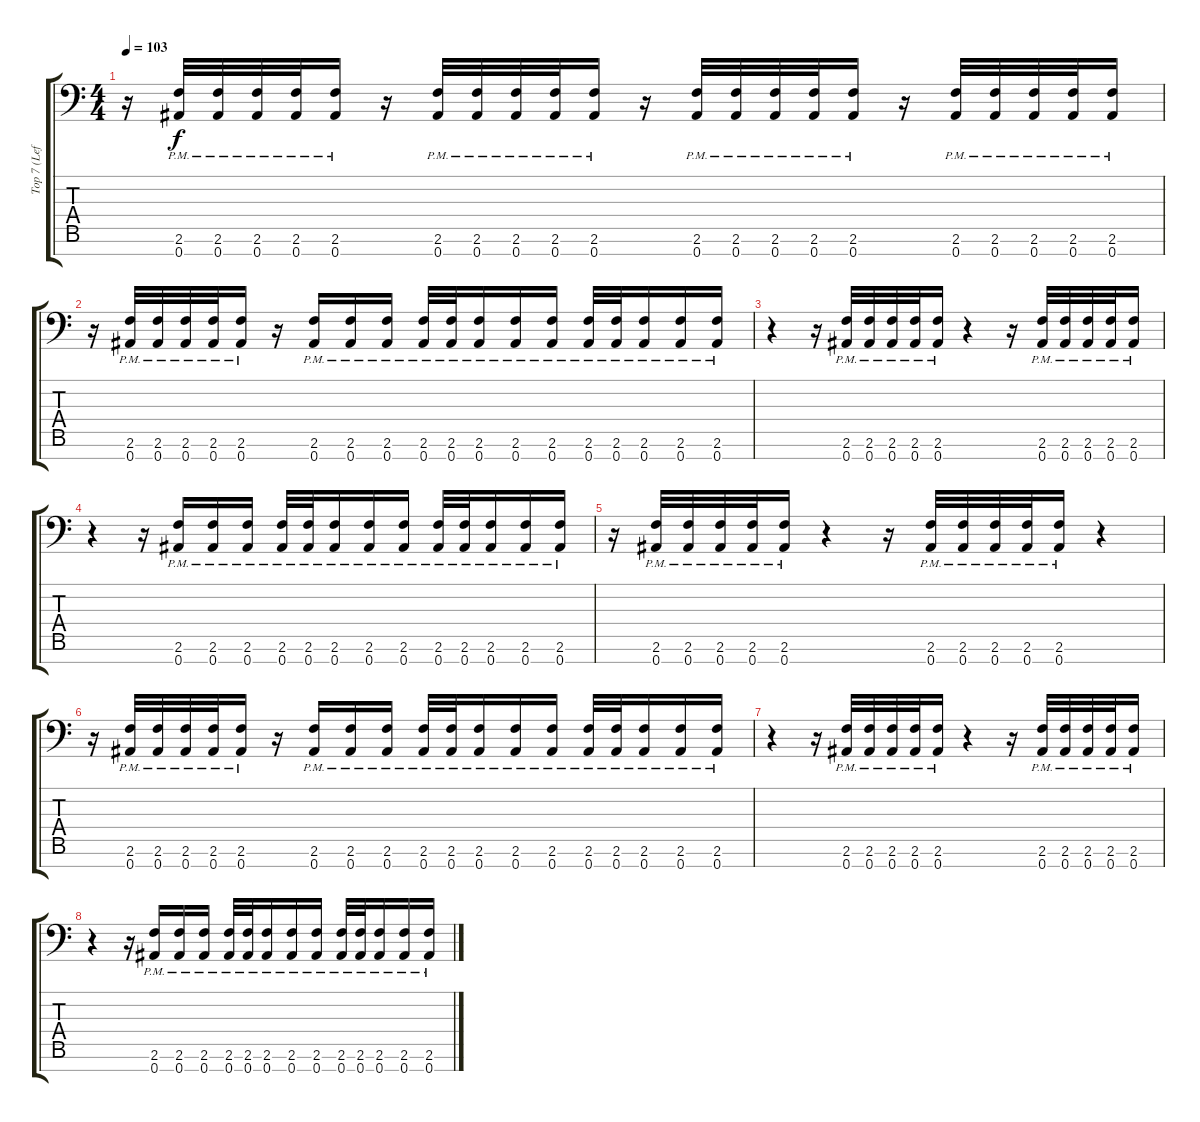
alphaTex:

\track ("Top 7 (Left Guitar)" "Top 7 (Lef") {instrument distortionguitar}
\staff {score tabs}
\tuning (Eb4 Bb3 Gb3 Db3 Ab2 Eb2 Bb1) {hide}
\ts (4 4)
\tempo 103
\clef f4
\ks c
r.16{dy f} (2.6{pm} 0.7{pm}).32 (2.6{pm} 0.7{pm}).32 (2.6{pm} 0.7{pm}).32 (2.6{pm} 0.7{pm}).32 (2.6{pm} 0.7{pm}).16 r.16 (2.6{pm} 0.7{pm}).32 (2.6{pm} 0.7{pm}).32 (2.6{pm} 0.7{pm}).32 (2.6{pm} 0.7{pm}).32 (2.6{pm} 0.7{pm}).16 r.16 (2.6{pm} 0.7{pm}).32 (2.6{pm} 0.7{pm}).32 (2.6{pm} 0.7{pm}).32 (2.6{pm} 0.7{pm}).32 (2.6{pm} 0.7{pm}).16 r.16 (2.6{pm} 0.7{pm}).32 (2.6{pm} 0.7{pm}).32 (2.6{pm} 0.7{pm}).32 (2.6{pm} 0.7{pm}).32 (2.6{pm} 0.7{pm}).16 |
r.16 (2.6{pm} 0.7{pm}).32 (2.6{pm} 0.7{pm}).32 (2.6{pm} 0.7{pm}).32 (2.6{pm} 0.7{pm}).32 (2.6{pm} 0.7{pm}).16 r.16 (2.6{pm} 0.7{pm}).16 (2.6{pm} 0.7{pm}).16 (2.6{pm} 0.7{pm}).16 (2.6{pm} 0.7{pm}).32 (2.6 0.7{pm}).32 (2.6{pm} 0.7{pm}).16 (2.6{pm} 0.7{pm}).16 (2.6{pm} 0.7{pm}).16 (2.6{pm} 0.7{pm}).32 (2.6{pm} 0.7{pm}).32 (2.6{pm} 0.7{pm}).16 (2.6{pm} 0.7{pm}).16 (2.6{pm} 0.7{pm}).16 |
r.4 r.16 (2.6{pm} 0.7{pm}).32 (2.6{pm} 0.7{pm}).32 (2.6{pm} 0.7{pm}).32 (2.6{pm} 0.7{pm}).32 (2.6{pm} 0.7{pm}).16 r.4 r.16 (2.6{pm} 0.7{pm}).32 (2.6{pm} 0.7{pm}).32 (2.6{pm} 0.7{pm}).32 (2.6{pm} 0.7{pm}).32 (2.6{pm} 0.7{pm}).16 |
r.4 r.16 (2.6{pm} 0.7{pm}).16 (2.6{pm} 0.7{pm}).16 (2.6{pm} 0.7{pm}).16 (2.6{pm} 0.7{pm}).32 (2.6 0.7{pm}).32 (2.6{pm} 0.7{pm}).16 (2.6{pm} 0.7{pm}).16 (2.6{pm} 0.7{pm}).16 (2.6{pm} 0.7{pm}).32 (2.6{pm} 0.7{pm}).32 (2.6{pm} 0.7{pm}).16 (2.6{pm} 0.7{pm}).16 (2.6{pm} 0.7{pm}).16 |
r.16 (2.6{pm} 0.7{pm}).32 (2.6{pm} 0.7{pm}).32 (2.6{pm} 0.7{pm}).32 (2.6{pm} 0.7{pm}).32 (2.6{pm} 0.7{pm}).16 r.4 r.16 (2.6{pm} 0.7{pm}).32 (2.6{pm} 0.7{pm}).32 (2.6{pm} 0.7{pm}).32 (2.6{pm} 0.7{pm}).32 (2.6{pm} 0.7{pm}).16 r.4 |
r.16 (2.6{pm} 0.7{pm}).32 (2.6{pm} 0.7{pm}).32 (2.6{pm} 0.7{pm}).32 (2.6{pm} 0.7{pm}).32 (2.6{pm} 0.7{pm}).16 r.16 (2.6{pm} 0.7{pm}).16 (2.6{pm} 0.7{pm}).16 (2.6{pm} 0.7{pm}).16 (2.6{pm} 0.7{pm}).32 (2.6 0.7{pm}).32 (2.6{pm} 0.7{pm}).16 (2.6{pm} 0.7{pm}).16 (2.6{pm} 0.7{pm}).16 (2.6{pm} 0.7{pm}).32 (2.6{pm} 0.7{pm}).32 (2.6{pm} 0.7{pm}).16 (2.6{pm} 0.7{pm}).16 (2.6{pm} 0.7{pm}).16 |
r.4 r.16 (2.6{pm} 0.7{pm}).32 (2.6{pm} 0.7{pm}).32 (2.6{pm} 0.7{pm}).32 (2.6{pm} 0.7{pm}).32 (2.6{pm} 0.7{pm}).16 r.4 r.16 (2.6{pm} 0.7{pm}).32 (2.6{pm} 0.7{pm}).32 (2.6{pm} 0.7{pm}).32 (2.6{pm} 0.7{pm}).32 (2.6{pm} 0.7{pm}).16 |
r.4 r.16 (2.6{pm} 0.7{pm}).16 (2.6{pm} 0.7{pm}).16 (2.6{pm} 0.7{pm}).16 (2.6{pm} 0.7{pm}).32 (2.6 0.7{pm}).32 (2.6{pm} 0.7{pm}).16 (2.6{pm} 0.7{pm}).16 (2.6{pm} 0.7{pm}).16 (2.6{pm} 0.7{pm}).32 (2.6{pm} 0.7{pm}).32 (2.6{pm} 0.7{pm}).16 (2.6{pm} 0.7{pm}).16 (2.6{pm} 0.7{pm}).16
